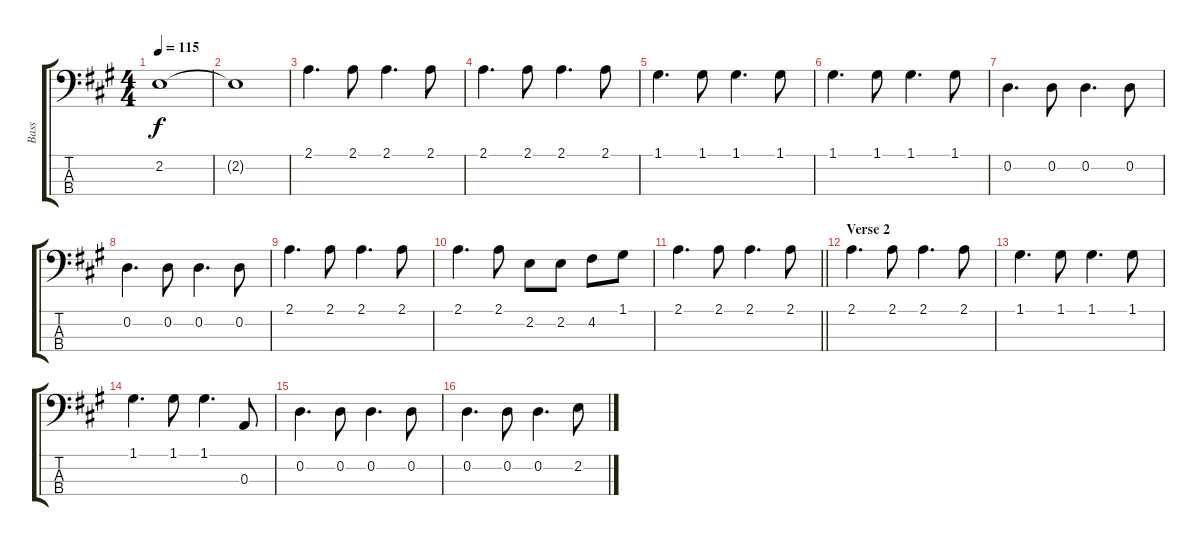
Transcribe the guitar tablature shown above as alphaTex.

\track ("Bass" "Bass") {instrument electricbassfinger}
\staff {score tabs}
\tuning (G2 D2 A1 E1) {hide}
\ts (4 4)
\tempo 115
\clef f4
\ks a
2.2.1{dy f} |
2.2{t}.1 |
2.1.4{d} 2.1.8 2.1.4{d} 2.1.8 |
2.1.4{d} 2.1.8 2.1.4{d} 2.1.8 |
1.1.4{d} 1.1.8 1.1.4{d} 1.1.8 |
1.1.4{d} 1.1.8 1.1.4{d} 1.1.8 |
0.2.4{d} 0.2.8 0.2.4{d} 0.2.8 |
0.2.4{d} 0.2.8 0.2.4{d} 0.2.8 |
2.1.4{d} 2.1.8 2.1.4{d} 2.1.8 |
2.1.4{d} 2.1.8 2.2.8 2.2.8 4.2.8 1.1.8 |
\barLineRight lightlight
2.1.4{d} 2.1.8 2.1.4{d} 2.1.8 |
\section ("" "Verse 2")
2.1.4{d} 2.1.8 2.1.4{d} 2.1.8 |
1.1.4{d} 1.1.8 1.1.4{d} 1.1.8 |
1.1.4{d} 1.1.8 1.1.4{d} 0.3.8 |
0.2.4{d} 0.2.8 0.2.4{d} 0.2.8 |
0.2.4{d} 0.2.8 0.2.4{d} 2.2.8
